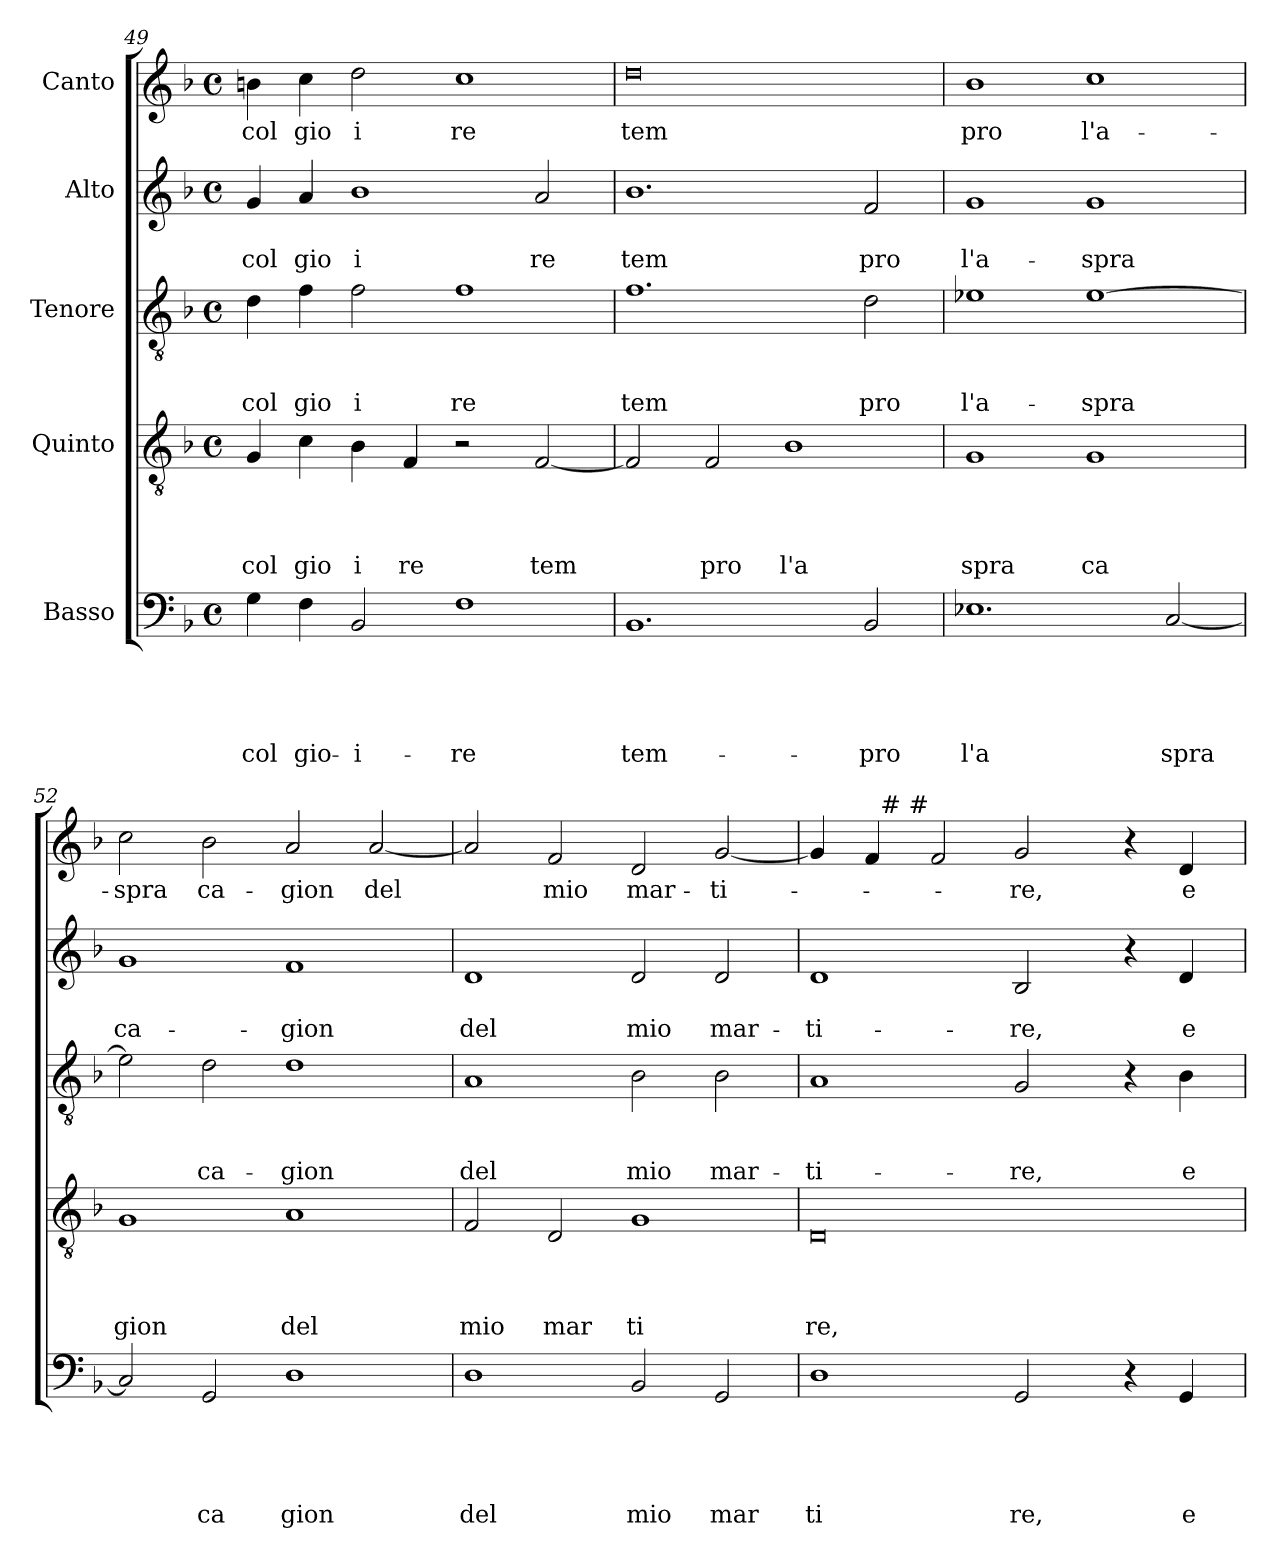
**kern	**text	**text	**text	**text	**text	**kern	**text	**text	**text	**text	**kern	**text	**text	**text	**kern	**text	**text	**kern	**text
*part5	*part5	*part5	*part5	*part5	*part5	*part4	*part4	*part4	*part4	*part4	*part3	*part3	*part3	*part3	*part2	*part2	*part2	*part1	*part1
*staff5	*staff5	*staff5	*staff5	*staff5	*staff5	*staff4	*staff4	*staff4	*staff4	*staff4	*staff3	*staff3	*staff3	*staff3	*staff2	*staff2	*staff2	*staff1	*staff1
*I"Basso	*	*	*	*	*	*I"Quinto	*	*	*	*	*I"Tenore	*	*	*	*I"Alto	*	*	*I"Canto	*
*clefF4	*	*	*	*	*	*clefGv2	*	*	*	*	*clefGv2	*	*	*	*clefG2	*	*	*clefG2	*
*k[b-]	*	*	*	*	*	*k[b-]	*	*	*	*	*k[b-]	*	*	*	*k[b-]	*	*	*k[b-]	*
*F:	*	*	*	*	*	*F:	*	*	*	*	*F:	*	*	*	*F:	*	*	*F:	*
*M4/4	*	*	*	*	*	*M4/4	*	*	*	*	*M4/4	*	*	*	*M4/4	*	*	*M4/4	*
*met(c)	*	*	*	*	*	*met(c)	*	*	*	*	*met(c)	*	*	*	*met(c)	*	*	*met(c)	*
=49	=49	=49	=49	=49	=49	=49	=49	=49	=49	=49	=49	=49	=49	=49	=49	=49	=49	=49	=49
!	!	!	!	!	!LO:LY:b	!	!	!	!	!LO:LY:b	!	!	!	!LO:LY:b	!	!	!LO:LY:b	!	!LO:LY:b
4G\	.	.	.	.	col	4G/	.	.	.	col	4d\	.	.	col	4g/	.	col	4bn\	col
!	!	!	!	!	!LO:LY:b	!	!	!	!	!LO:LY:b	!	!	!	!LO:LY:b	!	!	!LO:LY:b	!	!LO:LY:b
4F\	.	.	.	.	gio-	4c\	.	.	.	gio	4f\	.	.	gio	4a/	.	gio	4cc\	gio
!	!	!	!	!	!LO:LY:b	!	!	!	!	!LO:LY:b	!	!	!	!LO:LY:b	!	!	!LO:LY:b	!	!LO:LY:b
2BB-/	.	.	.	.	-i-	4B-\	.	.	.	i	2f\	.	.	i	1b-	.	i	2dd\	i
!	!	!	!	!	!	!	!	!	!	!LO:LY:b	!	!	!	!	!	!	!	!	!
.	.	.	.	.	.	4F/	.	.	.	re	.	.	.	.	.	.	.	.	.
!	!	!	!	!	!LO:LY:b	!	!	!	!	!	!	!	!	!LO:LY:b	!	!	!	!	!LO:LY:b
1F	.	.	.	.	-re	2r	.	.	.	.	1f	.	.	re	.	.	.	1cc	re
!	!	!	!	!	!	!	!	!	!	!LO:LY:b	!	!	!	!	!	!	!LO:LY:b	!	!
.	.	.	.	.	.	[<2F/	.	.	.	tem	.	.	.	.	2a/	.	re	.	.
=50	=50	=50	=50	=50	=50	=50	=50	=50	=50	=50	=50	=50	=50	=50	=50	=50	=50	=50	=50
!	!	!	!	!	!LO:LY:b	!	!	!	!	!	!	!	!	!LO:LY:b	!	!	!LO:LY:b	!	!LO:LY:b
1.BB-	.	.	.	.	tem-	2F/]	.	.	.	.	1.f	.	.	tem	1.b-	.	tem	0dd	tem
!	!	!	!	!	!	!	!	!	!	!LO:LY:b	!	!	!	!	!	!	!	!	!
.	.	.	.	.	.	2F/	.	.	.	pro	.	.	.	.	.	.	.	.	.
!	!	!	!	!	!	!	!	!	!	!LO:LY:b	!	!	!	!	!	!	!	!	!
.	.	.	.	.	.	1B-	.	.	.	l'a	.	.	.	.	.	.	.	.	.
!	!	!	!	!	!LO:LY:b	!	!	!	!	!	!	!	!	!LO:LY:b	!	!	!LO:LY:b	!	!
2BB-/	.	.	.	.	-pro	.	.	.	.	.	2d\	.	.	pro	2f/	.	pro	.	.
!!LO:LB:g=z
=51	=51	=51	=51	=51	=51	=51	=51	=51	=51	=51	=51	=51	=51	=51	=51	=51	=51	=51	=51
!	!	!	!	!	!LO:LY:b	!	!	!	!	!LO:LY:b	!	!	!	!LO:LY:b	!	!	!LO:LY:b	!	!LO:LY:b
1.E-X	.	.	.	.	l'a	1G	.	.	.	spra	1e-X	.	.	l'a-	1g	.	l'a-	1b-	pro
!	!	!	!	!	!	!	!	!	!	!LO:LY:b	!	!	!	!LO:LY:b	!	!	!LO:LY:b	!	!LO:LY:b
.	.	.	.	.	.	1G	.	.	.	ca	[>1e-	.	.	-spra	1g	.	-spra	1cc	l'a-
!	!	!	!	!	!LO:LY:b	!	!	!	!	!	!	!	!	!	!	!	!	!	!
[<2C/	.	.	.	.	spra	.	.	.	.	.	.	.	.	.	.	.	.	.	.
=52	=52	=52	=52	=52	=52	=52	=52	=52	=52	=52	=52	=52	=52	=52	=52	=52	=52	=52	=52
!	!	!	!	!	!	!	!	!	!	!LO:LY:b	!	!	!	!	!	!	!LO:LY:b	!	!LO:LY:b
2C/]	.	.	.	.	.	1G	.	.	.	gion	2e-\]	.	.	.	1g	.	ca-	2cc\	-spra
!	!	!	!	!	!LO:LY:b	!	!	!	!	!	!	!	!	!LO:LY:b	!	!	!	!	!LO:LY:b
2GG/	.	.	.	.	ca	.	.	.	.	.	2d\	.	.	ca-	.	.	.	2b-\	ca-
!	!	!	!	!	!LO:LY:b	!	!	!	!	!LO:LY:b	!	!	!	!LO:LY:b	!	!	!LO:LY:b	!	!LO:LY:b
1D	.	.	.	.	gion	1A	.	.	.	del	1d	.	.	-gion	1f	.	-gion	2a/	-gion
!	!	!	!	!	!	!	!	!	!	!	!	!	!	!	!	!	!	!	!LO:LY:b
.	.	.	.	.	.	.	.	.	.	.	.	.	.	.	.	.	.	[<2a/	del
=53	=53	=53	=53	=53	=53	=53	=53	=53	=53	=53	=53	=53	=53	=53	=53	=53	=53	=53	=53
!	!	!	!	!	!LO:LY:b	!	!	!	!	!LO:LY:b	!	!	!	!LO:LY:b	!	!	!LO:LY:b	!	!
1D	.	.	.	.	del	2F/	.	.	.	mio	1A	.	.	del	1d	.	del	2a/]	.
!	!	!	!	!	!	!	!	!	!	!LO:LY:b	!	!	!	!	!	!	!	!	!LO:LY:b
.	.	.	.	.	.	2D/	.	.	.	mar	.	.	.	.	.	.	.	2f/	mio
!	!	!	!	!	!LO:LY:b	!	!	!	!	!LO:LY:b	!	!	!	!LO:LY:b	!	!	!LO:LY:b	!	!LO:LY:b
2BB-/	.	.	.	.	mio	1G	.	.	.	ti	2B-\	.	.	mio	2d/	.	mio	2d/	mar-
!	!	!	!	!	!LO:LY:b	!	!	!	!	!	!	!	!	!LO:LY:b	!	!	!LO:LY:b	!	!LO:LY:b
2GG/	.	.	.	.	mar	.	.	.	.	.	2B-\	.	.	mar-	2d/	.	mar-	[<2g/	-ti-
=54	=54	=54	=54	=54	=54	=54	=54	=54	=54	=54	=54	=54	=54	=54	=54	=54	=54	=54	=54
!	!	!	!	!	!LO:LY:b	!	!	!	!	!LO:LY:b	!	!	!	!LO:LY:b	!	!	!LO:LY:b	!	!
*	*	*	*	*	*	*	*	*	*	*	*	*	*	*	*	*	*	*^	*
1D	.	.	.	.	ti	0D	.	.	.	re,	1A	.	.	-ti-	1d	.	-ti-	4g/]	4ryy	.
.	.	.	.	.	.	.	.	.	.	.	.	.	.	.	.	.	.	4f/	32ryy	.
!	!	!	!	!	!	!	!	!	!	!	!	!	!	!	!	!	!	!	!LO:TX:a:t=# #	!
.	.	.	.	.	.	.	.	.	.	.	.	.	.	.	.	.	.	.	1ryy	.
.	.	.	.	.	.	.	.	.	.	.	.	.	.	.	.	.	.	2f/	.	.
!	!	!	!	!	!LO:LY:b	!	!	!	!	!	!	!	!	!LO:LY:b	!	!	!LO:LY:b	!	!	!LO:LY:b
2GG/	.	.	.	.	re,	.	.	.	.	.	2G/	.	.	-re,	2B-/	.	-re,	2g/	.	-re,
.	.	.	.	.	.	.	.	.	.	.	.	.	.	.	.	.	.	.	2ryy	.
4r	.	.	.	.	.	.	.	.	.	.	4r	.	.	.	4r	.	.	4r	.	.
!	!	!	!	!	!LO:LY:b	!	!	!	!	!	!	!	!	!LO:LY:b	!	!	!LO:LY:b	!	!	!LO:LY:b
4GG/	.	.	.	.	e	.	.	.	.	.	4B-\	.	.	e	4d/	.	e	4d/	.	e
.	.	.	.	.	.	.	.	.	.	.	.	.	.	.	.	.	.	.	8..ryy	.
*	*	*	*	*	*	*	*	*	*	*	*	*	*	*	*	*	*	*v	*v	*
=	=	=	=	=	=	=	=	=	=	=	=	=	=	=	=	=	=	=	=
*-	*-	*-	*-	*-	*-	*-	*-	*-	*-	*-	*-	*-	*-	*-	*-	*-	*-	*-	*-
